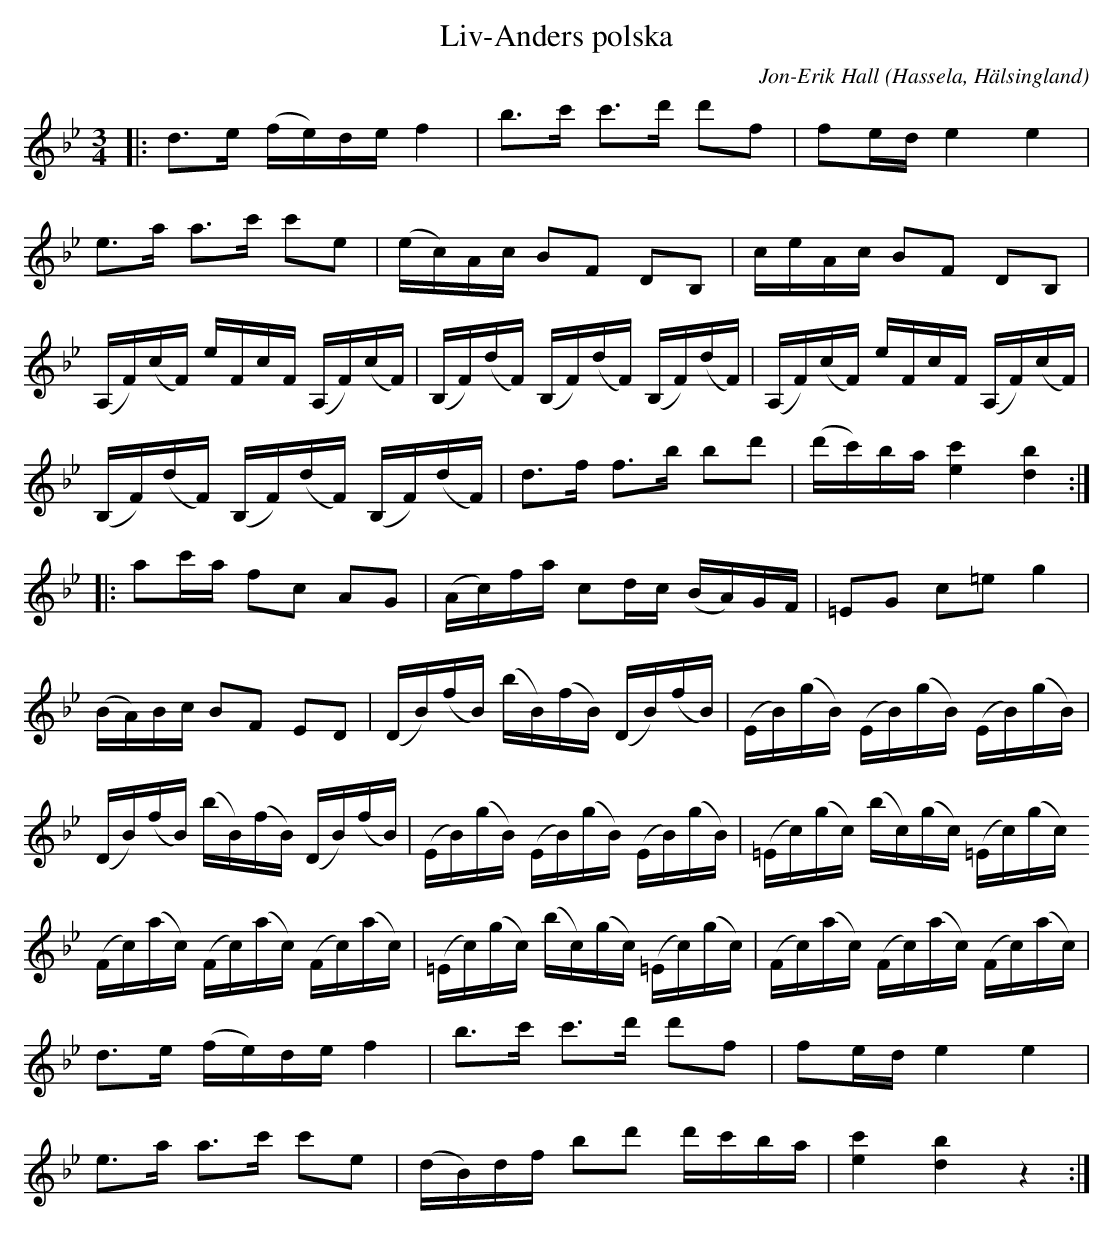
X:1
T: Liv-Anders polska
C: Jon-Erik Hall
O: Hassela, Hälsingland
M: 3/4
L: 1/16
K: Bb
|: d3e (fe)def4 | b3c' c'3d' d'2f2 | f2ede4e4 |
e3a a3c' c'2e2 | (ec)Ac B2F2 D2B,2 | ceAc B2F2 D2B,2 |
(A,F)(cF) eFcF (A,F)(cF) | (B,F)(dF) (B,F)(dF) (B,F)(dF) | (A,F)(cF) eFcF (A,F)(cF) |
(B,F)(dF) (B,F)(dF) (B,F)(dF) | d3f f3b b2d'2 | (d'c')ba [ec']4 [bd]4 :|
|: a2c'a f2c2 A2G2 | (Ac)fa c2dc (BA)GF | =E2G2 c2=e2 g4 |
(BA)Bc B2F2 E2D2 | (DB)(fB) (bB)(fB) (DB)(fB) | (EB)(gB) (EB)(gB) (EB)(gB) |
(DB)(fB) (bB)(fB) (DB)(fB) | (EB)(gB) (EB)(gB) (EB)(gB) | (=Ec)(gc) (bc)(gc) (=Ec)(gc)
(Fc)(ac) (Fc)(ac) (Fc)(ac) | (=Ec)(gc) (bc)(gc) (=Ec)(gc) | (Fc)(ac) (Fc)(ac) (Fc)(ac) |
d3e (fe)de f4 | b3c' c'3d' d'2f2 | f2ed e4e4 |
e3a a3c' c'2e2 | (dB)df b2d'2 d'c'ba | [c'e]4 [bd]4 z4 :|
